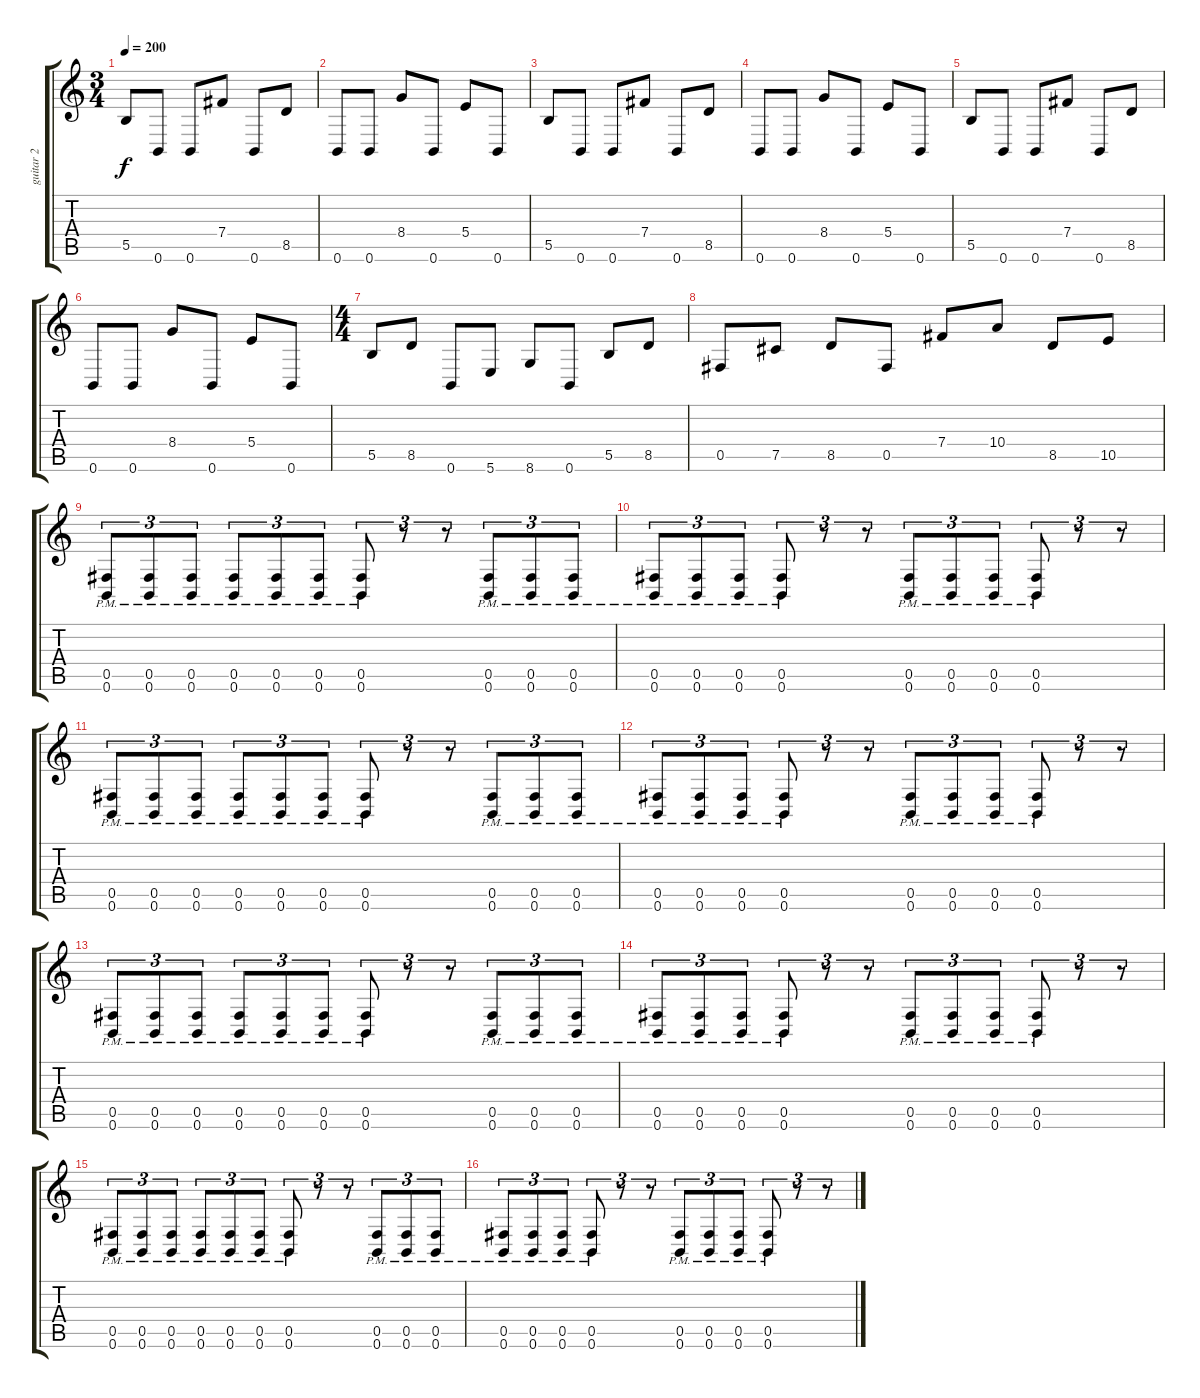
\track ("guitar 2" "guitar 2") {instrument overdrivenguitar}
\staff {score tabs}
\tuning (Db4 Ab3 E3 B2 Gb2 B1) {hide}
\ts (3 4)
\tempo 200
\clef g2
\ks c
5.5.8{dy f} 0.6.8 0.6.8 7.4.8 0.6.8 8.5.8 |
0.6.8 0.6.8 8.4.8 0.6.8 5.4.8 0.6.8 |
5.5.8 0.6.8 0.6.8 7.4.8 0.6.8 8.5.8 |
0.6.8 0.6.8 8.4.8 0.6.8 5.4.8 0.6.8 |
5.5.8 0.6.8 0.6.8 7.4.8 0.6.8 8.5.8 |
0.6.8 0.6.8 8.4.8 0.6.8 5.4.8 0.6.8 |
\ts (4 4)
5.5.8 8.5.8 0.6.8 5.6.8 8.6.8 0.6.8 5.5.8 8.5.8 |
0.5.8 7.5.8 8.5.8 0.5.8 7.4.8 10.4.8 8.5.8 10.5.8 |
(0.5{pm} 0.6{pm}).8{tu (3 2)} (0.5{pm} 0.6{pm}).8{tu (3 2)} (0.5{pm} 0.6{pm}).8{tu (3 2)} (0.5{pm} 0.6{pm}).8{tu (3 2)} (0.5{pm} 0.6{pm}).8{tu (3 2)} (0.5{pm} 0.6{pm}).8{tu (3 2)} (0.5{pm} 0.6{pm}).8{tu (3 2)} r.8{tu (3 2)} r.8{tu (3 2)} (0.5{pm} 0.6{pm}).8{tu (3 2)} (0.5{pm} 0.6{pm}).8{tu (3 2)} (0.5{pm} 0.6{pm}).8{tu (3 2)} |
(0.5{pm} 0.6{pm}).8{tu (3 2)} (0.5{pm} 0.6{pm}).8{tu (3 2)} (0.5{pm} 0.6{pm}).8{tu (3 2)} (0.5{pm} 0.6{pm}).8{tu (3 2)} r.8{tu (3 2)} r.8{tu (3 2)} (0.5{pm} 0.6{pm}).8{tu (3 2)} (0.5{pm} 0.6{pm}).8{tu (3 2)} (0.5{pm} 0.6{pm}).8{tu (3 2)} (0.5{pm} 0.6{pm}).8{tu (3 2)} r.8{tu (3 2)} r.8{tu (3 2)} |
(0.5{pm} 0.6{pm}).8{tu (3 2)} (0.5{pm} 0.6{pm}).8{tu (3 2)} (0.5{pm} 0.6{pm}).8{tu (3 2)} (0.5{pm} 0.6{pm}).8{tu (3 2)} (0.5{pm} 0.6{pm}).8{tu (3 2)} (0.5{pm} 0.6{pm}).8{tu (3 2)} (0.5{pm} 0.6{pm}).8{tu (3 2)} r.8{tu (3 2)} r.8{tu (3 2)} (0.5{pm} 0.6{pm}).8{tu (3 2)} (0.5{pm} 0.6{pm}).8{tu (3 2)} (0.5{pm} 0.6{pm}).8{tu (3 2)} |
(0.5{pm} 0.6{pm}).8{tu (3 2)} (0.5{pm} 0.6{pm}).8{tu (3 2)} (0.5{pm} 0.6{pm}).8{tu (3 2)} (0.5{pm} 0.6{pm}).8{tu (3 2)} r.8{tu (3 2)} r.8{tu (3 2)} (0.5{pm} 0.6{pm}).8{tu (3 2)} (0.5{pm} 0.6{pm}).8{tu (3 2)} (0.5{pm} 0.6{pm}).8{tu (3 2)} (0.5{pm} 0.6{pm}).8{tu (3 2)} r.8{tu (3 2)} r.8{tu (3 2)} |
(0.5{pm} 0.6{pm}).8{tu (3 2)} (0.5{pm} 0.6{pm}).8{tu (3 2)} (0.5{pm} 0.6{pm}).8{tu (3 2)} (0.5{pm} 0.6{pm}).8{tu (3 2)} (0.5{pm} 0.6{pm}).8{tu (3 2)} (0.5{pm} 0.6{pm}).8{tu (3 2)} (0.5{pm} 0.6{pm}).8{tu (3 2)} r.8{tu (3 2)} r.8{tu (3 2)} (0.5{pm} 0.6{pm}).8{tu (3 2)} (0.5{pm} 0.6{pm}).8{tu (3 2)} (0.5{pm} 0.6{pm}).8{tu (3 2)} |
(0.5{pm} 0.6{pm}).8{tu (3 2)} (0.5{pm} 0.6{pm}).8{tu (3 2)} (0.5{pm} 0.6{pm}).8{tu (3 2)} (0.5{pm} 0.6{pm}).8{tu (3 2)} r.8{tu (3 2)} r.8{tu (3 2)} (0.5{pm} 0.6{pm}).8{tu (3 2)} (0.5{pm} 0.6{pm}).8{tu (3 2)} (0.5{pm} 0.6{pm}).8{tu (3 2)} (0.5{pm} 0.6{pm}).8{tu (3 2)} r.8{tu (3 2)} r.8{tu (3 2)} |
(0.5{pm} 0.6{pm}).8{tu (3 2)} (0.5{pm} 0.6{pm}).8{tu (3 2)} (0.5{pm} 0.6{pm}).8{tu (3 2)} (0.5{pm} 0.6{pm}).8{tu (3 2)} (0.5{pm} 0.6{pm}).8{tu (3 2)} (0.5{pm} 0.6{pm}).8{tu (3 2)} (0.5{pm} 0.6{pm}).8{tu (3 2)} r.8{tu (3 2)} r.8{tu (3 2)} (0.5{pm} 0.6{pm}).8{tu (3 2)} (0.5{pm} 0.6{pm}).8{tu (3 2)} (0.5{pm} 0.6{pm}).8{tu (3 2)} |
(0.5{pm} 0.6{pm}).8{tu (3 2)} (0.5{pm} 0.6{pm}).8{tu (3 2)} (0.5{pm} 0.6{pm}).8{tu (3 2)} (0.5{pm} 0.6{pm}).8{tu (3 2)} r.8{tu (3 2)} r.8{tu (3 2)} (0.5{pm} 0.6{pm}).8{tu (3 2)} (0.5{pm} 0.6{pm}).8{tu (3 2)} (0.5{pm} 0.6{pm}).8{tu (3 2)} (0.5{pm} 0.6{pm}).8{tu (3 2)} r.8{tu (3 2)} r.8{tu (3 2)}
